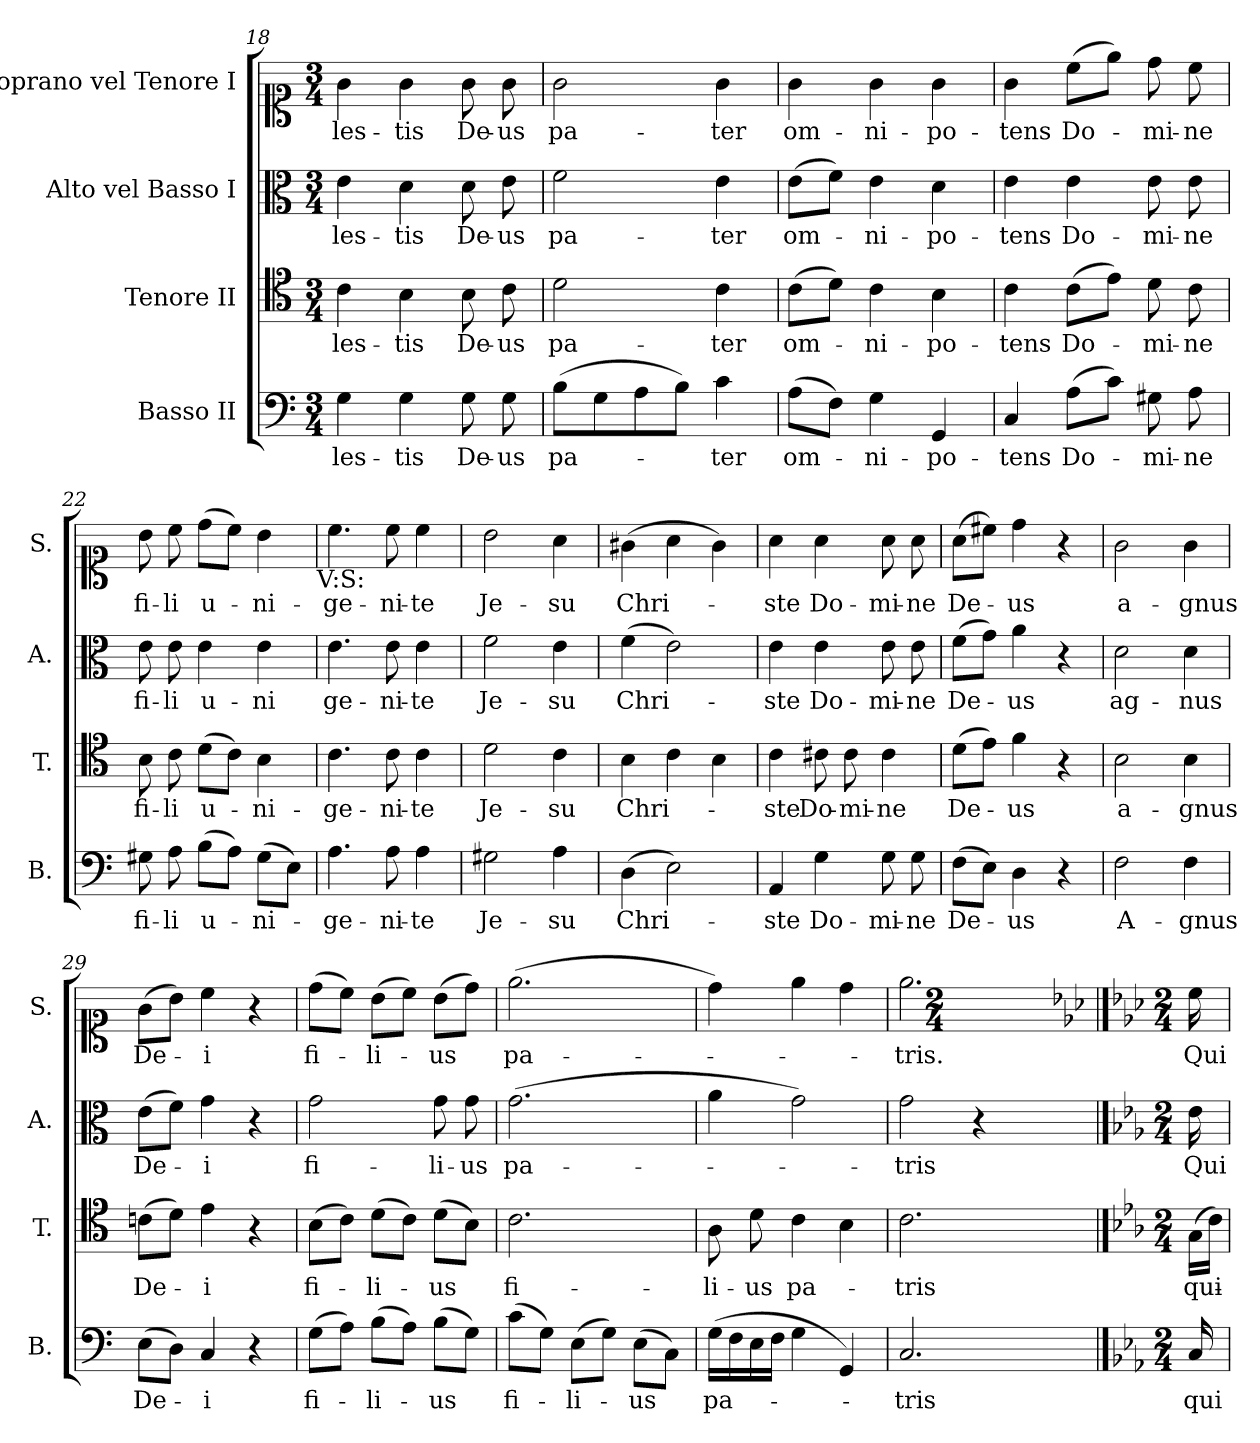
**kern	**text	**kern	**text	**kern	**text	**kern	**text
*part4	*part4	*part3	*part3	*part2	*part2	*part1	*part1
*staff4	*staff4	*staff3	*staff3	*staff2	*staff2	*staff1	*staff1
*I"Basso II	*	*I"Tenore II	*	*I"Alto vel Basso I	*	*I"Soprano vel Tenore I	*
*I'B.	*	*I'T.	*	*I'A.	*	*I'S.	*
*clefF4	*	*clefC4	*	*clefC3	*	*clefC1	*
*k[]	*	*k[]	*	*k[]	*	*k[]	*
*M3/4	*	*M3/4	*	*M3/4	*	*M3/4	*
=18	=18	=18	=18	=18	=18	=18	=18
4G\	-les-	4c\	-les-	4e\	-les-	4g\	-les-
4G\	-tis	4B\	-tis	4d\	-tis	4g\	-tis
8G\	De-	8B\	De-	8d\	De-	8g\	De-
8G\	-us	8c\	-us	8e\	-us	8g\	-us
=19	=19	=19	=19	=19	=19	=19	=19
(8B\L	pa-	2d\	pa-	2f\	pa-	2g\	pa-
8G\	.	.	.	.	.	.	.
8A\	.	.	.	.	.	.	.
8B\J)	.	.	.	.	.	.	.
4c\	-ter	4c\	-ter	4e\	-ter	4g\	-ter
=20	=20	=20	=20	=20	=20	=20	=20
(8A\L	om-	(8c\L	om-	(8e\L	om-	4g\	om-
8F\J)	.	8d\J)	.	8f\J)	.	.	.
4G\	-ni-	4c\	-ni-	4e\	-ni-	4g\	-ni-
4GG/	-po-	4B\	-po-	4d\	-po-	4g\	-po-
=21	=21	=21	=21	=21	=21	=21	=21
4C/	-tens	4c\	-tens	4e\	-tens	4g\	-tens
(8A\L	Do-	(8c\L	Do-	4e\	Do-	(8cc\L	Do-
8c\J)	.	8e\J)	.	.	.	8ee\J)	.
8G#X\	-mi-	8d\	-mi-	8e\	-mi-	8dd\	-mi-
8A\	-ne	8c\	-ne	8e\	-ne	8cc\	-ne
=22	=22	=22	=22	=22	=22	=22	=22
8G#X\	fi-	8B\	fi-	8e\	fi-	8b\	fi-
8A\	-li	8c\	-li	8e\	-li	8cc\	-li
(8B\L	u-	(8d\L	u-	4e\	u-	(8dd\L	u-
8A\J)	.	8c\J)	.	.	.	8cc\J)	.
(8G#\L	-ni-	4B\	-ni-	4e\	-ni	4b\	-ni-
8E\J)	.	.	.	.	.	.	.
!	!	!	!	!	!	!LO:TX:b:t=V&colon;S&colon;	!
=23	=23	=23	=23	=23	=23	=23	=23
4.A\	-ge-	4.c\	-ge-	4.e\	ge-	4.cc\	-ge-
8A\	-ni-	8c\	-ni-	8e\	-ni-	8cc\	-ni-
4A\	-te	4c\	-te	4e\	-te	4cc\	-te
=24	=24	=24	=24	=24	=24	=24	=24
2G#X\	Je-	2d\	Je-	2f\	Je-	2b\	Je-
4A\	-su	4c\	-su	4e\	-su	4a\	-su
=25	=25	=25	=25	=25	=25	=25	=25
(4D\	Chri-	4B\	Chri-	(4f\	Chri-	(4g#X\	Chri-
2E\)	.	4c\	.	2e\)	.	4a\	.
.	.	4B\	.	.	.	4g#\)	.
=26	=26	=26	=26	=26	=26	=26	=26
4AA/	-ste	4c\	-ste	4e\	-ste	4a\	-ste
4G\	Do-	8c#X\	Do-	4e\	Do-	4a\	Do-
.	.	8c#\	-mi-	.	.	.	.
8G\	-mi-	4c#\	-ne	8e\	-mi-	8a\	-mi-
8G\	-ne	.	.	8e\	-ne	8a\	-ne
=27	=27	=27	=27	=27	=27	=27	=27
(8F\L	De-	(8d\L	De-	(8f\L	De-	(8a\L	De-
8E\J)	.	8e\J)	.	8g\J)	.	8cc#X\J)	.
4D\	-us	4f\	-us	4a\	-us	4dd\	-us
4r	.	4r	.	4r	.	4r	.
=28	=28	=28	=28	=28	=28	=28	=28
2F\	A-	2B\	a-	2d\	ag-	2g\	a-
4F\	-gnus	4B\	-gnus	4d\	-nus	4g\	-gnus
=29	=29	=29	=29	=29	=29	=29	=29
(8E\L	De-	(8cn\L	De-	(8e\L	De-	(8g\L	De-
8D\J)	.	8d\J)	.	8f\J)	.	8b\J)	.
4C/	-i	4e\	-i	4g\	-i	4cc\	-i
4r	.	4r	.	4r	.	4r	.
=30	=30	=30	=30	=30	=30	=30	=30
(8G\L	fi-	(8B\L	fi-	2g\	fi-	(8dd\L	fi-
8A\J)	.	8c\J)	.	.	.	8cc\J)	.
(8B\L	-li-	(8d\L	-li-	.	.	(8b\L	-li-
8A\J)	.	8c\J)	.	.	.	8cc\J)	.
(8B\L	-us	(8d\L	-us	8g\	-li-	(8b\L	-us
8G\J)	.	8B\J)	.	8g\	-us	8dd\J)	.
=31	=31	=31	=31	=31	=31	=31	=31
(8c\L	fi-	2.c\	fi-	(2.g\	pa-	(2.ee\	pa-
8G\J)	.	.	.	.	.	.	.
(8E\L	-li-	.	.	.	.	.	.
8G\J)	.	.	.	.	.	.	.
(8E\L	-us	.	.	.	.	.	.
8C\J)	.	.	.	.	.	.	.
=32	=32	=32	=32	=32	=32	=32	=32
(16G\LL	pa-	8A\	-li-	4a\	.	4dd\)	.
16F\	.	.	.	.	.	.	.
16E\	.	8d\	-us	.	.	.	.
16F\JJ	.	.	.	.	.	.	.
4G\	.	4c\	pa-	2g\)	.	4ee\	.
4GG/)	.	4B\	.	.	.	4dd\	.
=33	=33	=33	=33	=33	=33	=33	=33
2.C/	-tris	2.c\	-tris	2g\	-tris	2.ee\	-tris.
.	.	.	.	4r	.	.	.
*	*	*	*	*	*	*k[b-e-a-]	*
*	*	*	*	*	*	*M2/4	*
==34	==34	==34	==34	==34	==34	==34	==34
*k[b-e-a-]	*	*k[b-e-a-]	*	*k[b-e-a-]	*	*k[b-e-a-]	*
*M2/4	*	*M2/4	*	*M2/4	*	*M2/4	*
!	!	!LO:N:vis=16	!	!	!	!	!
16C/	qui-	(32G\LL	qui-	16e-\	Qui-	16cc\	Qui-
!	!	!LO:N:vis=16	!	!	!	!	!
.	.	32c\JJ)	.	.	.	.	.
=	=	=	=	=	=	=	=
*-	*-	*-	*-	*-	*-	*-	*-
